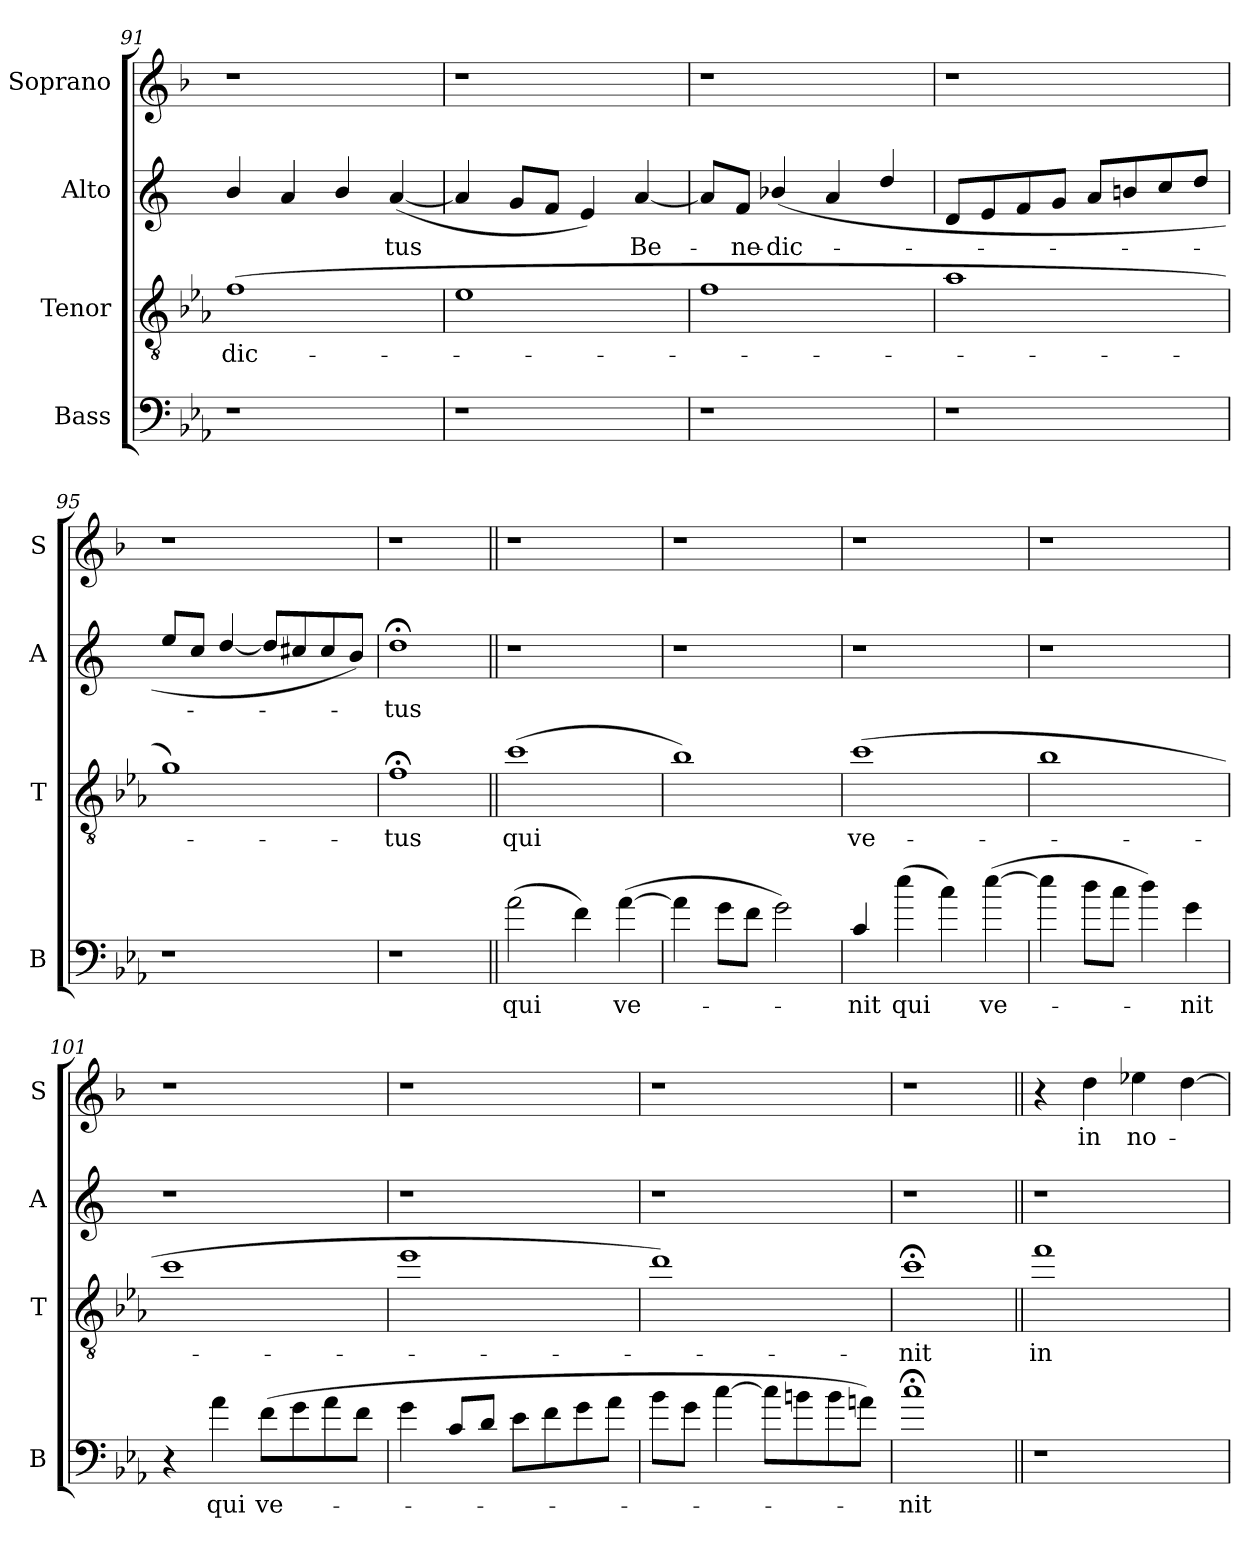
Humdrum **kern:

**kern	**text	**kern	**text	**kern	**text	**kern	**text
*part4	*part4	*part3	*part3	*part2	*part2	*part1	*part1
*staff4	*staff4	*staff3	*staff3	*staff2	*staff2	*staff1	*staff1
*I"Bass	*	*I"Tenor	*	*I"Alto	*	*I"Soprano	*
*I'B	*	*I'T	*	*I'A	*	*I'S	*
*clefF4	*	*clefGv2	*	*clefG2	*	*clefG2	*
*ITrd12c21	*	*ITrd8c14	*	*ITrd5c9	*	*ITrd1c2	*
*k[b-e-a-]	*	*k[b-e-a-]	*	*k[b-e-a-]	*	*k[b-e-a-]	*
*c:	*	*c:	*	*c:	*	*c:	*
=91	=91	=91	=91	=91	=91	=91	=91
!	!	!	!LO:LY:b	!	!	!	!
1r	.	(<1F	-dic-	4d/	.	1r	.
.	.	.	.	4c/	.	.	.
.	.	.	.	4d/	.	.	.
!	!	!	!	!	!LO:LY:b	!	!
.	.	.	.	(<[4c/	-tus	.	.
=92	=92	=92	=92	=92	=92	=92	=92
1r	.	1E-	.	4c/]	.	1r	.
.	.	.	.	8B-/L	.	.	.
.	.	.	.	8A-/J	.	.	.
.	.	.	.	4G/)	.	.	.
!	!	!	!	!	!LO:LY:b	!	!
.	.	.	.	[4c/	Be-	.	.
=93	=93	=93	=93	=93	=93	=93	=93
1r	.	1F	.	8c/L]	.	1r	.
!	!	!	!	!	!LO:LY:b	!	!
.	.	.	.	8A-/J	-ne-	.	.
!	!	!	!	!	!LO:LY:b	!	!
.	.	.	.	(4d-X/	-dic-	.	.
.	.	.	.	4c/	.	.	.
.	.	.	.	4f/	.	.	.
=94	=94	=94	=94	=94	=94	=94	=94
1r	.	1A-	.	8F/L	.	1r	.
.	.	.	.	8G/	.	.	.
.	.	.	.	8A-/	.	.	.
.	.	.	.	8B-/J	.	.	.
.	.	.	.	8c/L	.	.	.
.	.	.	.	8dn/	.	.	.
.	.	.	.	8e-/	.	.	.
.	.	.	.	8f/J	.	.	.
=95	=95	=95	=95	=95	=95	=95	=95
1r	.	1G)	.	8g/L	.	1r	.
.	.	.	.	8e-/J	.	.	.
.	.	.	.	[4f/	.	.	.
.	.	.	.	8f/L]	.	.	.
.	.	.	.	8en/	.	.	.
.	.	.	.	8e/	.	.	.
.	.	.	.	8d/J)	.	.	.
=96	=96	=96	=96	=96	=96	=96	=96
!	!	!	!LO:LY:b	!	!LO:LY:b	!	!
1r	.	1F;<	-tus	1f;<	-tus	1r	.
!!LO:LB:g=z
=97||	=97||	=97||	=97||	=97||	=97||	=97||	=97||
!	!LO:LY:b	!	!LO:LY:b	!	!	!	!
(>2A-\	qui	(>1c	qui	1r	.	1r	.
4F\)	.	.	.	.	.	.	.
!	!LO:LY:b	!	!	!	!	!	!
(>[4A-\	ve-	.	.	.	.	.	.
=98	=98	=98	=98	=98	=98	=98	=98
4A-\]	.	1B-)	.	1r	.	1r	.
8G\L	.	.	.	.	.	.	.
8F\J	.	.	.	.	.	.	.
2G\)	.	.	.	.	.	.	.
=99	=99	=99	=99	=99	=99	=99	=99
!	!LO:LY:b	!	!LO:LY:b	!	!	!	!
4C/	-nit	(>1c	ve-	1r	.	1r	.
!	!LO:LY:b	!	!	!	!	!	!
(>4e-\	qui	.	.	.	.	.	.
4c\)	.	.	.	.	.	.	.
!	!LO:LY:b	!	!	!	!	!	!
(>[4e-\	ve-	.	.	.	.	.	.
=100	=100	=100	=100	=100	=100	=100	=100
4e-\]	.	1B-	.	1r	.	1r	.
8d\L	.	.	.	.	.	.	.
8c\J	.	.	.	.	.	.	.
4d\)	.	.	.	.	.	.	.
!	!LO:LY:b	!	!	!	!	!	!
4G\	-nit	.	.	.	.	.	.
=101	=101	=101	=101	=101	=101	=101	=101
4r	.	1c	.	1r	.	1r	.
!	!LO:LY:b	!	!	!	!	!	!
4A-\	qui	.	.	.	.	.	.
!	!LO:LY:b	!	!	!	!	!	!
(>8F\L	ve-	.	.	.	.	.	.
8G\	.	.	.	.	.	.	.
8A-\	.	.	.	.	.	.	.
8F\J	.	.	.	.	.	.	.
=102	=102	=102	=102	=102	=102	=102	=102
4G\	.	1e-	.	1r	.	1r	.
8C/L	.	.	.	.	.	.	.
8D/J	.	.	.	.	.	.	.
8E-\L	.	.	.	.	.	.	.
8F\	.	.	.	.	.	.	.
8G\	.	.	.	.	.	.	.
8A-\J	.	.	.	.	.	.	.
=103	=103	=103	=103	=103	=103	=103	=103
8B-\L	.	1d)	.	1r	.	1r	.
8G\J	.	.	.	.	.	.	.
[4c\	.	.	.	.	.	.	.
8c\L]	.	.	.	.	.	.	.
8Bn\	.	.	.	.	.	.	.
8B\	.	.	.	.	.	.	.
8A\J)	.	.	.	.	.	.	.
=104	=104	=104	=104	=104	=104	=104	=104
!	!LO:LY:b	!	!LO:LY:b	!	!	!	!
1c;<	-nit	1c;<	-nit	1r	.	1r	.
=105||	=105||	=105||	=105||	=105||	=105||	=105||	=105||
!	!	!	!LO:LY:b	!	!	!	!
1r	.	1f	in	1r	.	4r	.
!	!	!	!	!	!	!	!LO:LY:b
.	.	.	.	.	.	4cc\	in
!	!	!	!	!	!	!	!LO:LY:b
.	.	.	.	.	.	4dd-X\	no-
.	.	.	.	.	.	[4cc\	.
=	=	=	=	=	=	=	=
*-	*-	*-	*-	*-	*-	*-	*-
